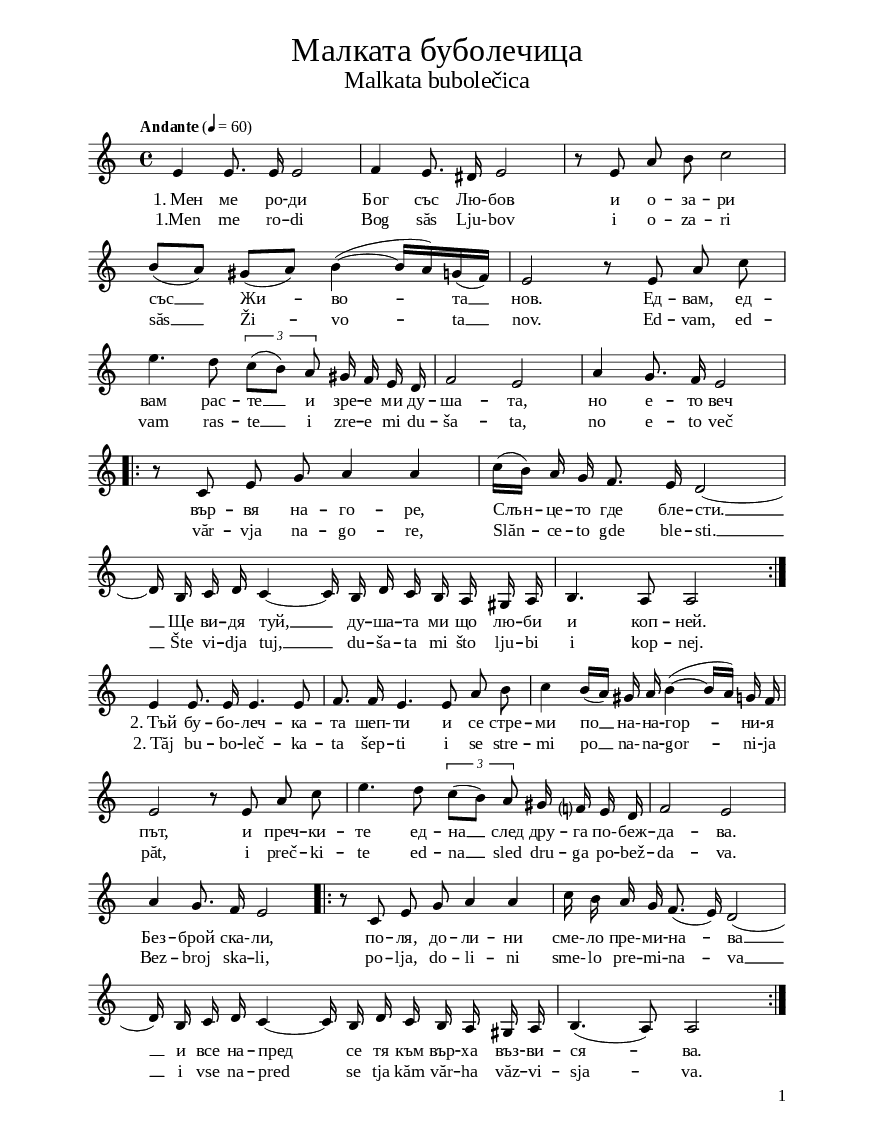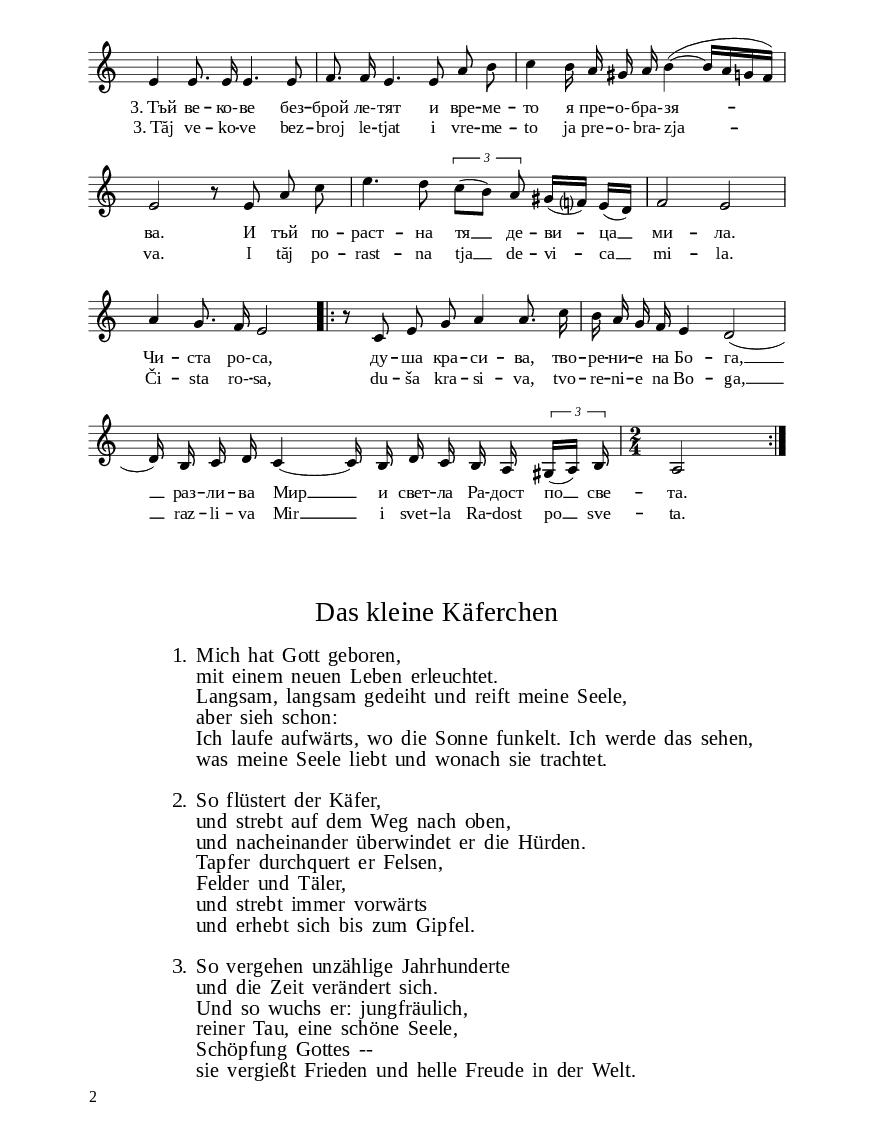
% Виж за разположението на текста.
\version "2.24.1"

% include paper part and global functions
\include "include/globals.ily"

\bookpart {
  \label #'ref173
  \tocItem \markup "Малката буболечица – Malkata bubolečica"
  \include "include/bookpart-paper.ily"
  \score {
    \include "include/score-layout.ily"

    \new Voice \absolute {
      \clef treble
      \key a \minor
      \time 4/4
      \tempoFunc "Andante" 4 "60"
      \autoBeamOff
      e'4  e'8.  e'16  e'2 | % 2
      f'4  e'8.  dis'16  e'2 | % 3
      r8  e'8  a'8  b'8  c''2 \break | % 4
      b'8 ( [  a'8  ])   gis'8 ( [  a'8 ])
      \autoBeamOn b'4  ( ~  b'16   a'16  )   g'16 (
      f'16  )  | % 5
      e'2 r8 \autoBeamOff e'8  a'8  c''8 \break | % 6
      e''4.  d''8 \tweak direction #up \times 2/3 {
        \once \override Slur.positions = #'(1 . 1) c''8  (  [ b'8 ])  a'8
      }
      gis'16  f'16  e'16  d'16 | % 7
      f'2  e'2 | % 8
      a'4  g'8.  f'16  e'2 \break
      \repeat
      volta 2 {
        | % 9
        \autoBeamOff  r8  c'8  e'8  g'8  a'4  a'4 |
        c''16 ( [  b'16 ] )  a'16  g'16
        f'8.  e'16  d'2 ~ | % 11
        d'16  b16  c'16  d'16  c'4 ~
        c'16  b16  d'16  c'16  b16
        a16  gis16  a16 | % 12
        b4.  a8  a2 \break
      }

      e'4 e'8. e'16 e'4. e'8 | f'8. f'16  e'4. e'8 a'8 b'8 |  c''4 b'16[ ( a'16 ) ] gis'16 a'16 b'4  ( ~ b'16 [a'16] ) g'16 f'16 | \break

      e'2 r8 e'8 a'8 c''8 | e''4. d''8  \tweak direction #up \times 2/3 {
        \once \override Slur.positions = #'(1 . 1) c''8  [ ( b'8 ) ] a'8
      } gis'16 f'?16 e'16 d'16 | f'2 e'2 | \break


      a'4 g'8.  f'16  e'2 |  \bar ".|:" r8 c'8 e' g' a'4 a'4 |  c''16 b' a' g' f'8. ( e'16 ) d'2 (| \break

      d'16)  b16  c'16  d'16  c'4 ~
      c'16  b16  d'16  c'16  b16
      a16  gis16  a16 | % 12
      b4. ( a8 ) a2 \break \bar ":|."


      e'4 e'8. e'16 e'4. e'8 | f'8. f'16 e'4. e'8 a'8 b'8 |  c''4 b'16  a'16 gis'16 a'16 \autoBeamOn b'4  ( ~ b'16 a'16  g'16 f'16 ) | \break

      e'2 r8 \autoBeamOff e'8 a'8 c''8 | e''4. d''8  \tweak direction #up \times 2/3 {
        \once \override Slur.positions = #'(1 . 1) c''8  ( [  b'8 ) ] a'8
      } gis'16 [( f'?16 )] e'16 [(d'16) ] | f'2 e'2 | \break


      a'4 g'8.  f'16  e'2 |  \bar ".|:" r8 c'8 e' g' a'4 a'8. c''16 | 
      
       b'16 a'16 g' f' e'4 d'2 (| \break

      d'16)  b16  c'16  d'16  c'4 ~
      c'16  b16  d'16  c'16  b16 a16 \times 2/3 { gis16 [ ( a16 ) ] b16 }| \time 2/4 a2 \break \bar ":|."
    }

    \addlyrics {
      "1. Мен" ме ро -- ди Бог със "Лю-" --
      бов и о -- за -- ри със __ Жи
      -- во -- та __ нов. Ед --
      вам, ед -- вам рас -- те __  и зре
      -- е ми ду -- ша -- та, но е -- то
      веч вър -- вя на -- го -- ре, Слън
      -- це -- то где бле -- сти. __
      Ще ви -- дя туй, __ ду -- ша -- та
      ми що лю -- би и коп -- ней.

      "2. Тъй" бу -- "бо-" -- леч -- ка -- та "шеп-" -- ти
      и се стре -- ми по __ "на-" -- на -- гор -- ни -- я път,
      и преч -- ки -- те ед -- на __ след дру -- га
      "по-" -- беж -- да -- ва.
      Без -- брой "ска-" -- ли, по -- ля, до -- ли -- ни
      "сме-" -- ло "пре-" -- ми -- на -- ва __
      и все на -- пред се тя към вър -- ха
      въз -- ви -- ся -- ва.

      "3. Тъй" ве -- "ко-" -- ве без -- брой "ле-" -- тят
      и вре -- ме -- то я пре -- "о-" -- "бра-" -- зя -- ва.
      И тъй по -- раст  -- на тя __ де -- ви -- ца __ ми -- ла.
      Чи -- ста "ро-" -- са, ду -- ша кра -- си -- ва,
      тво -- ре -- ни -- е на Бо -- га, __
      раз -- ли -- ва Мир __ и свет -- ла Ра -- дост
      по __ све -- та.

    }
    \addlyrics {
      "1.Men" me ro -- di Bog săs "Lju-" --
      bov i o -- za -- ri săs __ Ži
      -- vo -- ta __ nov. Ed --
      vam, ed -- vam ras -- te __  i zre
      -- e mi du -- ša -- ta, no e -- to
      več văr -- vja na -- go -- re, Slăn
      -- ce -- to gde ble -- sti. __
      Šte vi -- dja tuj, __ du -- ša -- ta
      mi što lju -- bi i kop -- nej.

      "2. Tăj" bu -- bo -- leč -- ka -- ta šep -- ti
      i se stre -- mi po __ "na-" -- na -- gor -- ni -- ja păt,
      i preč -- ki -- te ed -- na __ sled dru -- ga
      po -- bež -- da -- va.
      Bez -- broj ska -- li, po -- lja, do -- li -- ni
      "sme-" -- lo pre -- mi -- na -- va __
      i vse na -- pred se tja kăm văr -- ha
      văz -- vi -- sja -- va.

      "3. Tăj" ve -- ko -- ve bez -- broj le -- tjat
      i vre -- me -- to ja pre -- "o-" -- "bra-" -- zja -- va.
      I tăj po -- rast  -- na tja __ de -- vi -- ca __ mi -- la.
      Či -- sta "ro-" -- sa, du -- ša kra -- si -- va,
      tvo -- re -- ni -- e na Bo -- ga, __
      raz -- li -- va Mir __ i svet -- la Ra -- dost
      po __ sve -- ta.

    }

    \header {
      title = \titleFunc "Малката буболечица" "Malkata bubolečica"
    }

    \midi{}

  } % score



  \markup \empty-two

  % include foreign translation(s) of the song
  
\version "2.22.1"

\markup \fill-line { \fontsize #deTitleFontSize "Das kleine Käferchen" }
\markup \null
\markup \null
\markup \fontsize #deCoupletFontSize {
  \hspace #8
  \override #`(baseline-skip . ,deCoupletBaselineSkip)
      \column {
  \line {1. Mich hat Gott geboren,}

  \line { "   " mit einem neuen Leben erleuchtet.}

  \line { "   " Langsam, langsam gedeiht und reift meine Seele,}

  \line { "   " aber sieh schon:}

  \line { "   " Ich laufe aufwärts, wo die Sonne funkelt. Ich werde das sehen,}

  \line { "   " was meine Seele liebt und wonach sie trachtet.}
  \line { "  " }

  \line { 2. So flüstert der Käfer,}

  \line { "   " und strebt auf dem Weg nach oben,}

  \line { "   " und nacheinander überwindet er die Hürden. }

  \line { "   " Tapfer durchquert er Felsen, }

  \line { "   " Felder und Täler,}

  \line { "   " und strebt immer vorwärts}

  \line { "   " und erhebt sich bis zum Gipfel.}
  \line { "  " }
  \line { 3. So vergehen unzählige Jahrhunderte}

  \line { "   " und die Zeit verändert sich.}

  \line { "   " Und so wuchs er: jungfräulich,}

  \line { "   " reiner Tau, eine schöne Seele,}

  \line { "   " Schöpfung Gottes --}

  \line { "   " sie vergießt Frieden und helle Freude in der Welt.}
}
}


} % bookpart

% Più mosso
%
